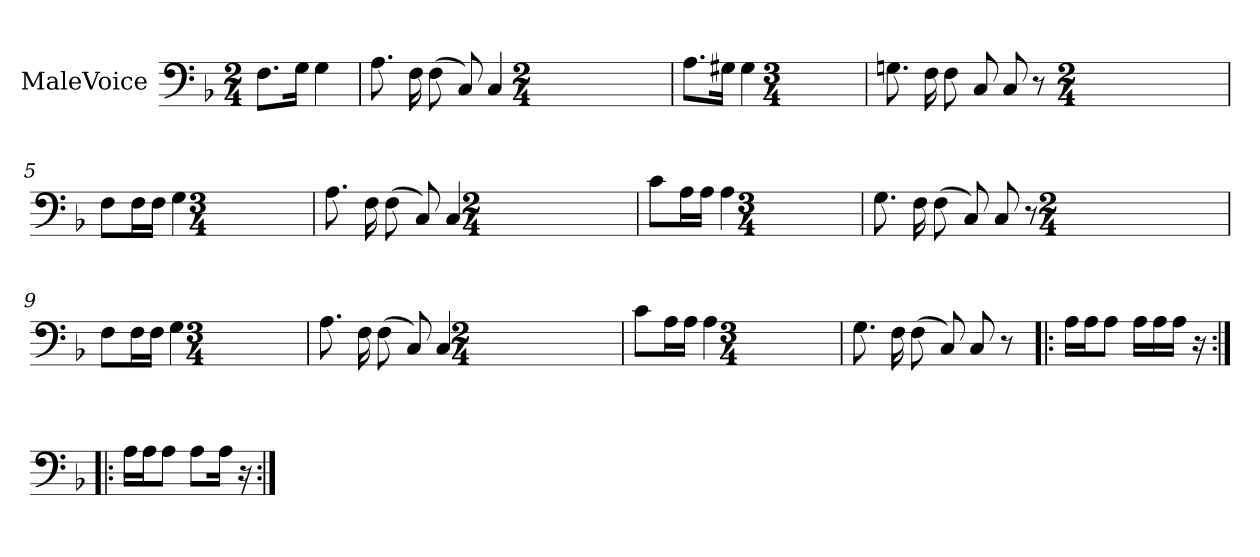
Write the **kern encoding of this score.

**kern
*part1
*staff1
*I"MaleVoice
*clefF4
*k[b-]
*M2/4
*MM63
=1
8.F\L
16G\Jk
4G
=2
8.A
16F
(8F
8C)
4C
*M2/4
=3
8.A\L
16G#X\Jk
4G#
*M3/4
=4
8.Gn
16F
8F
8C
8C
8r
*M2/4
=5
8F\L
16F\L
16F\JJ
4G
*M3/4
=6
8.A
16F
(8F
8C)
4C
*M2/4
=7
8c\L
16A\L
16A\JJ
4A
*M3/4
=8
8.G
16F
(8F
8C)
8C
8r
*M2/4
=9
8F\L
16F\L
16F\JJ
4G
*M3/4
=10
8.A
16F
(8F
8C)
4C
*M2/4
=11
8c\L
16A\L
16A\JJ
4A
*M3/4
=12
8.G
16F
(8F
8C)
8C
8r
=|!:
16A\LL
16A\J
8A\J
16A\LL
16A\
16A\JJ
16r
=:|!|:
16A\LL
16A\J
8A\J
8A\L
16A\Jk
16r
=:|!
*-
